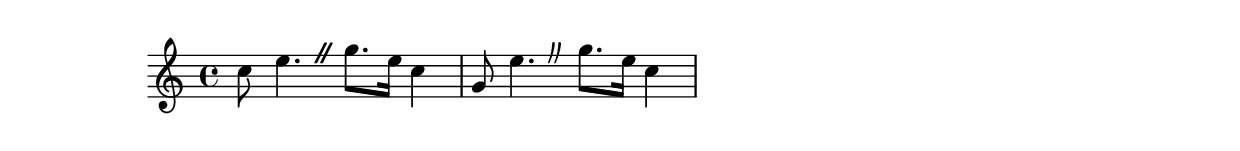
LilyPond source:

%% Do not edit this file; it is automatically
%% generated from LSR http://lsr.dsi.unimi.it
%% This file is in the public domain.
\version "2.13.39"

\header {
  lsrtags = "expressive-marks, tweaks-and-overrides"

%% Translation of GIT committish: a874fda3641c9e02f61be5c41b215b8304b8ed00
  texidoces = "
Las marcas de cesura se pueden crear sobreescribiendo la propiedad
@code{'text} del objeto @code{BreathingSign}.  También está disponible
una marca de cesura curva.

"
  doctitlees = "Insertar una cesura"


%% Translation of GIT committish: 0a868be38a775ecb1ef935b079000cebbc64de40
 texidocde = "
Zäsurzeichen können erstellt werden, indem die @code{'text}-Eigenschaft
des @code{BreathingSign}-Objektes verändert wird.  Ein gekrümmtes
Zäsurzeichen ist auch möglich.
"
  doctitlede = "Eine Zäsur einfügen"

%% Translation of GIT committish: 217cd2b9de6e783f2a5c8a42be9c70a82195ad20
  texidocfr = "
Une surcharge de la propriété @code{'text} de l'objet
@code{BreathingSign} permet de créer une marque de césure.  LilyPond
dispose également d'une variante courbée.

"
  doctitlefr = "Insertion d'une césure"


  texidoc = "
Caesura marks can be created by overriding the @code{'text} property of
the @code{BreathingSign} object. A curved caesura mark is also
available.

"
  doctitle = "Inserting a caesura"
} % begin verbatim

\relative c'' {
  \override BreathingSign #'text = \markup {
    \musicglyph #"scripts.caesura.straight"
  }
  c8 e4. \breathe g8. e16 c4

  \override BreathingSign #'text = \markup {
    \musicglyph #"scripts.caesura.curved"
  }
  g8 e'4. \breathe g8. e16 c4
}
